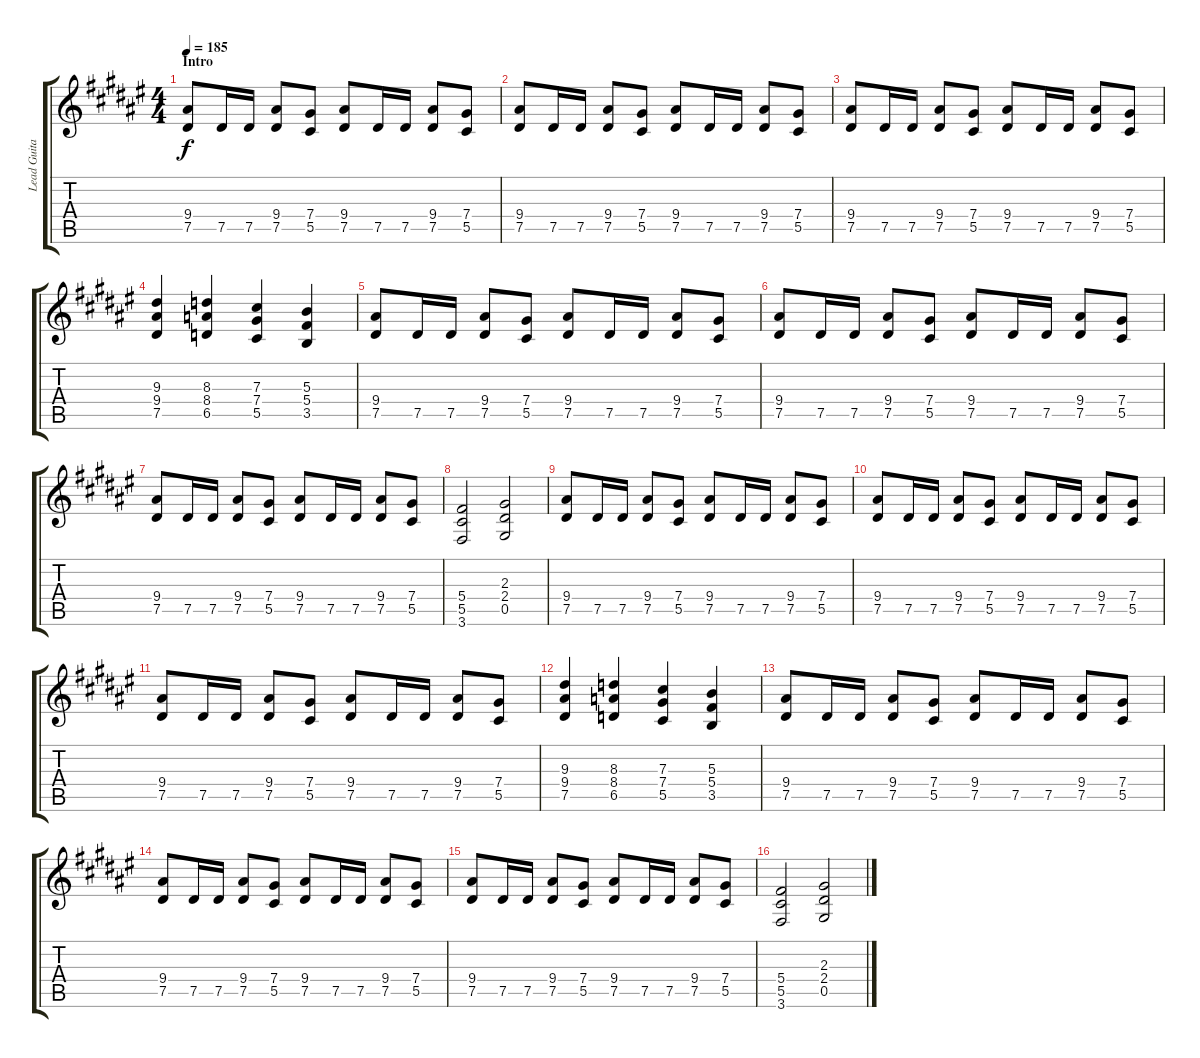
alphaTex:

\track ("Lead Guitar" "Lead Guita") {instrument distortionguitar}
\staff {score tabs}
\tuning (Eb4 Bb3 Gb3 Db3 Ab2 Eb2) {hide}
\ts (4 4)
\section ("" "Intro")
\tempo 185
\clef g2
\ks d#minor
(9.4 7.5).8{dy f instrument distortionguitar} 7.5.16 7.5.16 (9.4 7.5).8 (7.4 5.5).8 (9.4 7.5).8 7.5.16 7.5.16 (9.4 7.5).8 (7.4 5.5).8 |
(9.4 7.5).8 7.5.16 7.5.16 (9.4 7.5).8 (7.4 5.5).8 (9.4 7.5).8 7.5.16 7.5.16 (9.4 7.5).8 (7.4 5.5).8 |
(9.4 7.5).8 7.5.16 7.5.16 (9.4 7.5).8 (7.4 5.5).8 (9.4 7.5).8 7.5.16 7.5.16 (9.4 7.5).8 (7.4 5.5).8 |
(9.3 9.4 7.5).4 (8.3 8.4 6.5).4 (7.3 7.4 5.5).4 (5.3 5.4 3.5).4 |
(9.4 7.5).8 7.5.16 7.5.16 (9.4 7.5).8 (7.4 5.5).8 (9.4 7.5).8 7.5.16 7.5.16 (9.4 7.5).8 (7.4 5.5).8 |
(9.4 7.5).8 7.5.16 7.5.16 (9.4 7.5).8 (7.4 5.5).8 (9.4 7.5).8 7.5.16 7.5.16 (9.4 7.5).8 (7.4 5.5).8 |
(9.4 7.5).8 7.5.16 7.5.16 (9.4 7.5).8 (7.4 5.5).8 (9.4 7.5).8 7.5.16 7.5.16 (9.4 7.5).8 (7.4 5.5).8 |
(5.4 5.5 3.6).2 (2.3 2.4 0.5).2 |
(9.4 7.5).8 7.5.16 7.5.16 (9.4 7.5).8 (7.4 5.5).8 (9.4 7.5).8 7.5.16 7.5.16 (9.4 7.5).8 (7.4 5.5).8 |
(9.4 7.5).8 7.5.16 7.5.16 (9.4 7.5).8 (7.4 5.5).8 (9.4 7.5).8 7.5.16 7.5.16 (9.4 7.5).8 (7.4 5.5).8 |
(9.4 7.5).8 7.5.16 7.5.16 (9.4 7.5).8 (7.4 5.5).8 (9.4 7.5).8 7.5.16 7.5.16 (9.4 7.5).8 (7.4 5.5).8 |
(9.3 9.4 7.5).4 (8.3 8.4 6.5).4 (7.3 7.4 5.5).4 (5.3 5.4 3.5).4 |
(9.4 7.5).8 7.5.16 7.5.16 (9.4 7.5).8 (7.4 5.5).8 (9.4 7.5).8 7.5.16 7.5.16 (9.4 7.5).8 (7.4 5.5).8 |
(9.4 7.5).8 7.5.16 7.5.16 (9.4 7.5).8 (7.4 5.5).8 (9.4 7.5).8 7.5.16 7.5.16 (9.4 7.5).8 (7.4 5.5).8 |
(9.4 7.5).8 7.5.16 7.5.16 (9.4 7.5).8 (7.4 5.5).8 (9.4 7.5).8 7.5.16 7.5.16 (9.4 7.5).8 (7.4 5.5).8 |
(5.4 5.5 3.6).2 (2.3 2.4 0.5).2
